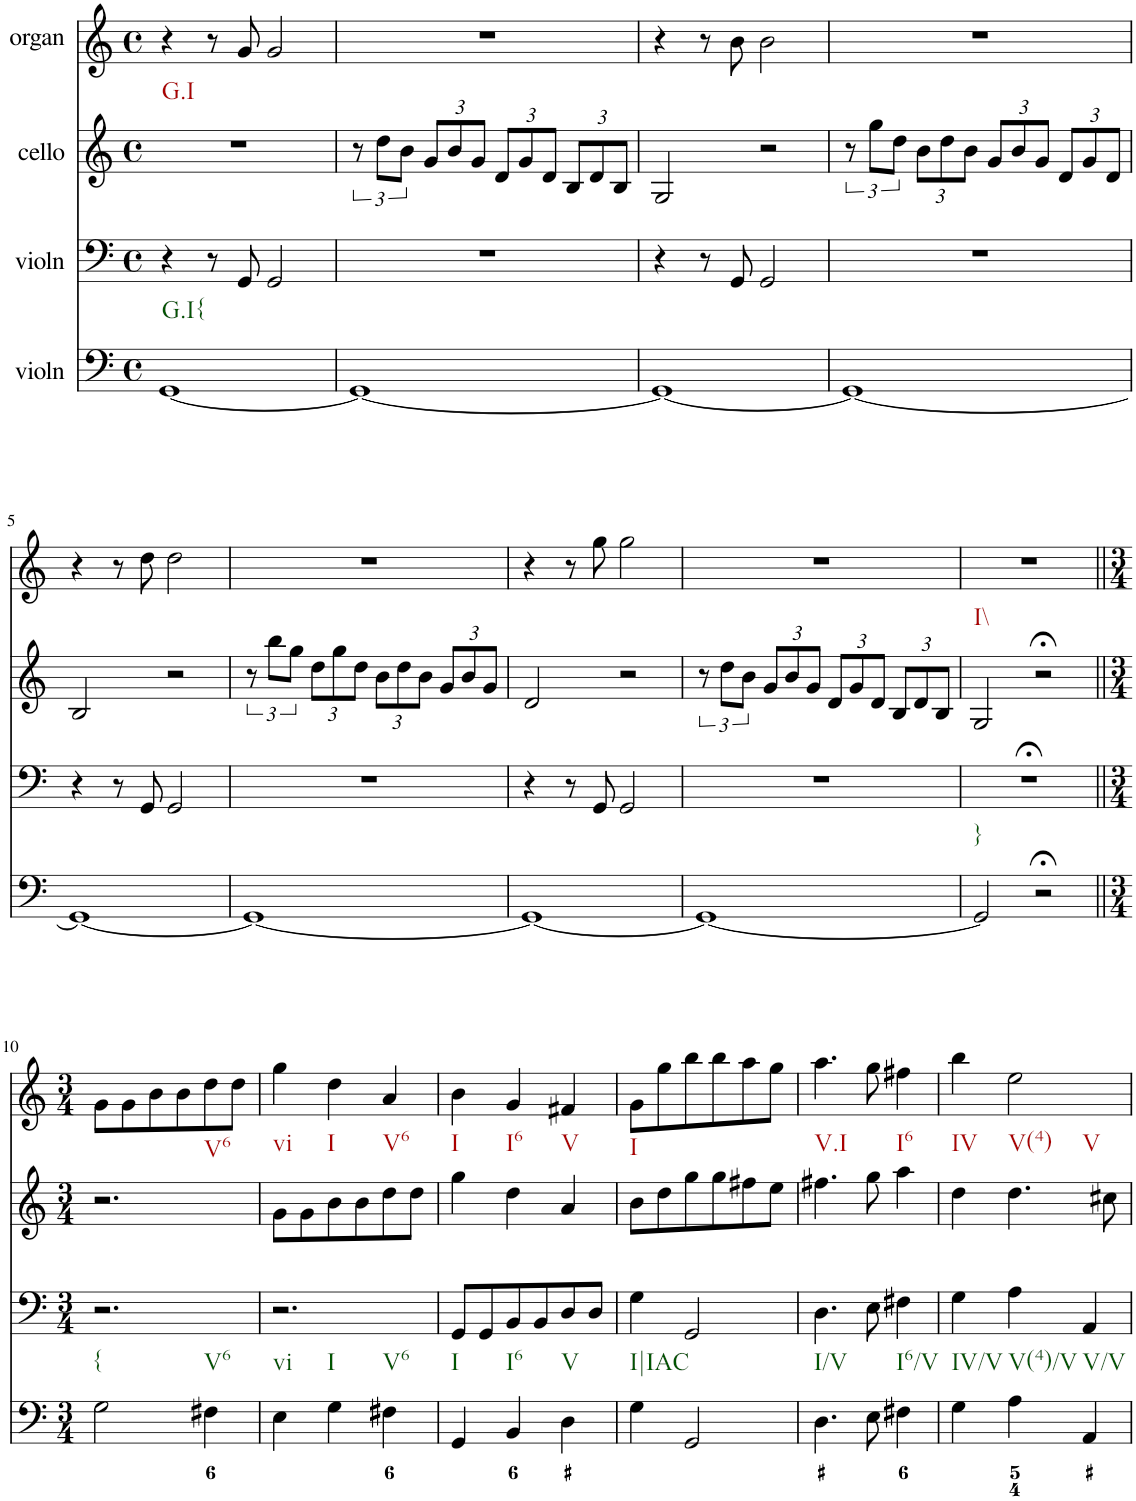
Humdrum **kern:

**kern	**kern	**kern	**kern
*part4	*part3	*part2	*part1
*staff4	*staff3	*staff2	*staff1
*I"violn	*I"violn	*I"cello	*I"organ
*clefF4	*clefF4	*clefG2	*clefG2
*k[]	*k[]	*k[]	*k[]
*M4/4	*M4/4	*M4/4	*M4/4
*met(c)	*met(c)	*met(c)	*met(c)
=1	=1	=1	=1
!	!	!	!LO:TX:b:t=G.I
!	!LO:TX:b:t=G.I{	!	!
[1GG	4r	1r	4r
.	8r	.	8r
.	8GG/	.	8g/
.	2GG/	.	2g/
=2	=2	=2	=2
1GG_	1r	12r	1r
.	.	12dd\L	.
.	.	12b\J	.
*	*	*Xbrackettup	*
.	.	12g/L	.
.	.	12b/	.
.	.	12g/J	.
.	.	12d/L	.
.	.	12g/	.
.	.	12d/J	.
.	.	12B/L	.
.	.	12d/	.
.	.	12B/J	.
=3	=3	=3	=3
1GG_	4r	2G/	4r
.	8r	.	8r
.	8GG/	.	8b\
.	2GG/	2r	2b\
=4	=4	=4	=4
*	*	*brackettup	*
1GG_	1r	12r	1r
.	.	12gg\L	.
.	.	12dd\J	.
*	*	*Xbrackettup	*
.	.	12b\L	.
.	.	12dd\	.
.	.	12b\J	.
.	.	12g/L	.
.	.	12b/	.
.	.	12g/J	.
.	.	12d/L	.
.	.	12g/	.
.	.	12d/J	.
!!LO:LB:g=z
=5	=5	=5	=5
1GG_	4r	2B/	4r
.	8r	.	8r
.	8GG/	.	8dd\
.	2GG/	2r	2dd\
=6	=6	=6	=6
*	*	*brackettup	*
1GG_	1r	12r	1r
.	.	12bb\L	.
.	.	12gg\J	.
*	*	*Xbrackettup	*
.	.	12dd\L	.
.	.	12gg\	.
.	.	12dd\J	.
.	.	12b\L	.
.	.	12dd\	.
.	.	12b\J	.
.	.	12g/L	.
.	.	12b/	.
.	.	12g/J	.
=7	=7	=7	=7
1GG_	4r	2d/	4r
.	8r	.	8r
.	8GG/	.	8gg\
.	2GG/	2r	2gg\
=8	=8	=8	=8
*	*	*brackettup	*
1GG_	1r	12r	1r
.	.	12dd\L	.
.	.	12b\J	.
*	*	*Xbrackettup	*
.	.	12g/L	.
.	.	12b/	.
.	.	12g/J	.
.	.	12d/L	.
.	.	12g/	.
.	.	12d/J	.
.	.	12B/L	.
.	.	12d/	.
.	.	12B/J	.
=9	=9	=9	=9
!	!	!	!LO:TX:b:t=I\\
!	!LO:TX:b:t=}	!	!
2GG/]	1r;<	2G/	1r
2r;<	.	2r;<	.
!!LO:LB:g=z
=10||	=10||	=10||	=10||
*M3/4	*M3/4	*M3/4	*M3/4
!	!LO:TX:b:t={	!	!
!	!LO:TX:b:t=V6	!	!
2G\	2.r	2.r	8g\L
.	.	.	8g\
.	.	.	8b\
.	.	.	8b\
!	!	!	!LO:TX:b:t=V6
4F#X\	.	.	8dd\
.	.	.	8dd\J
=11	=11	=11	=11
!	!	!	!LO:TX:b:t=vi
!	!LO:TX:b:t=vi	!	!
!	!LO:TX:b:t=I	!	!
!	!LO:TX:b:t=V6	!	!
4E\	2.r	8g\L	4gg\
.	.	8g\	.
!	!	!	!LO:TX:b:t=I
4G\	.	8b\	4dd\
.	.	8b\	.
!	!	!	!LO:TX:b:t=V6
4F#X\	.	8dd\	4a/
.	.	8dd\J	.
=12	=12	=12	=12
!	!	!	!LO:TX:b:t=I
!	!LO:TX:b:t=I	!	!
4GG/	8GG/L	4gg\	4b\
.	8GG/	.	.
!	!	!	!LO:TX:b:t=I6
!	!LO:TX:b:t=I6	!	!
4BB/	8BB/	4dd\	4g/
.	8BB/	.	.
!	!	!	!LO:TX:b:t=V
!	!LO:TX:b:t=V	!	!
4D\	8D/	4a/	4f#X/
.	8D/J	.	.
=13	=13	=13	=13
!	!	!	!LO:TX:b:t=I
!	!LO:TX:b:t=I|IAC	!	!
4G\	4G\	8b\L	8g\L
.	.	8dd\	8gg\
2GG/	2GG/	8gg\	8bb\
.	.	8gg\	8bb\
.	.	8ff#X\	8aa\
.	.	8ee\J	8gg\J
=14	=14	=14	=14
!	!	!	!LO:TX:b:t=V.I
!	!LO:TX:b:t=I/V	!	!
4.D\	4.D\	4.ff#X\	4.aa\
8E\	8E\	8gg\	8gg\
!	!	!	!LO:TX:b:t=I6
!	!LO:TX:b:t=I6/V	!	!
4F#X\	4F#X\	4aa\	4ff#X\
=15	=15	=15	=15
!	!	!	!LO:TX:b:t=IV
!	!LO:TX:b:t=IV/V	!	!
4G\	4G\	4dd\	4bb\
!	!	!	!LO:TX:b:t=V(4)
!	!	!	!LO:TX:b:t=V
!	!LO:TX:b:t=V(4)/V	!	!
4A\	4A\	4.dd\	2ee\
!	!LO:TX:b:t=V/V	!	!
4AA/	4AA/	.	.
.	.	8cc#X\	.
=	=	=	=
*-	*-	*-	*-
